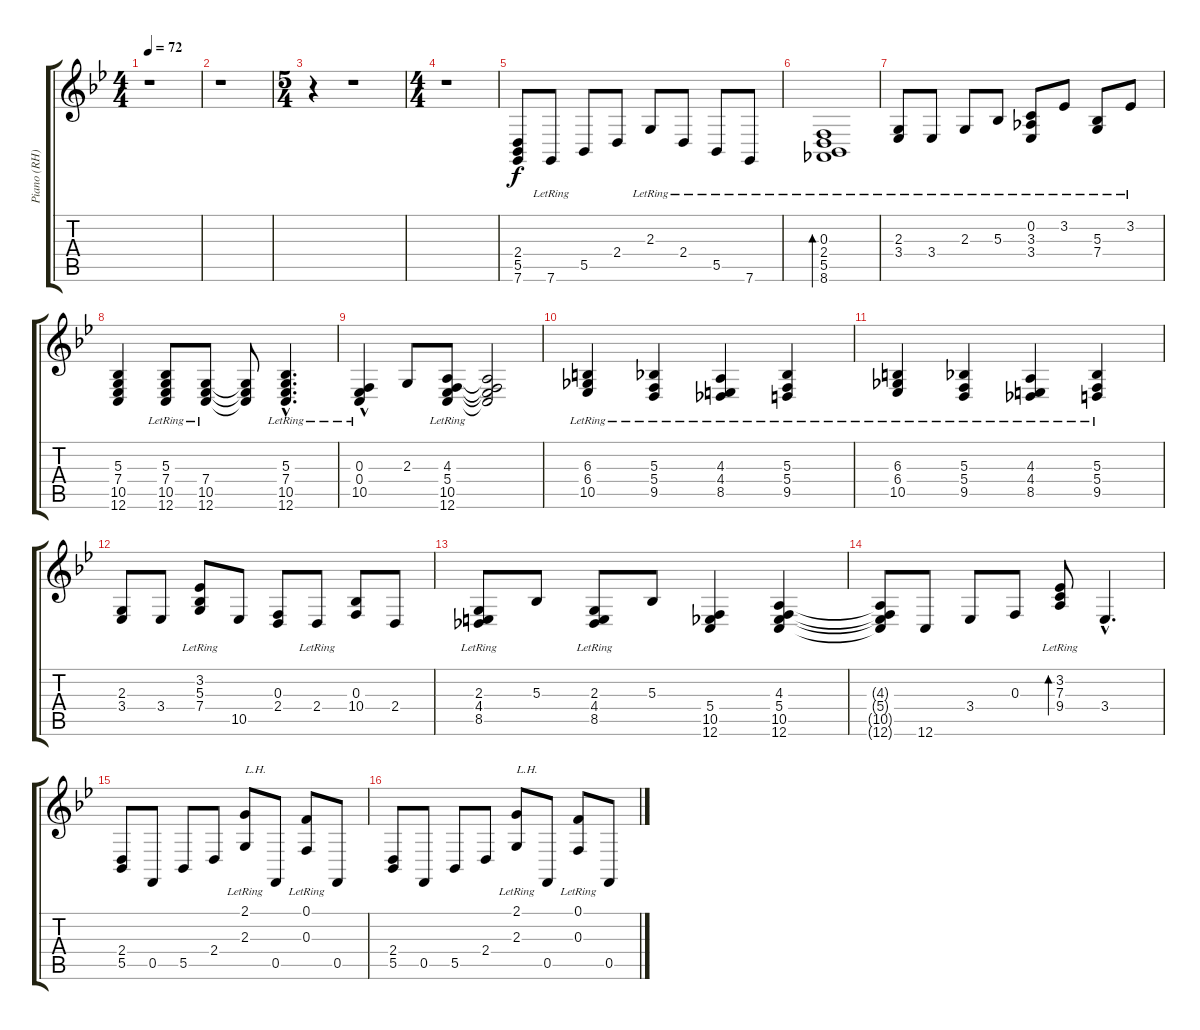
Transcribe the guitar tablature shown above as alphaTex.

\track ("Piano (RH) [Print]" "Piano (RH)") {instrument brightacousticpiano}
\staff {score tabs}
\tuning (F4 C4 F3 C3 F2 C2) {hide}
\ts (4 4)
\tempo 72
\clef g2
\ks bb
r.1{dy f instrument brightacousticpiano} |
r.1 |
\ts (5 4)
r.4 r.1 |
\ts (4 4)
r.1 |
(2.4 5.5 7.6).8 7.6{lr}.8 5.5.8 2.4.8 2.3{lr}.8 2.4{lr}.8 5.5{lr}.8 7.6{lr}.8 |
(0.3{lr} 2.4{lr} 5.5 8.6).1{bd 240} |
(2.3{lr} 3.4{lr}).8 3.4{lr}.8 2.3{lr}.8 5.3{lr}.8 (0.2{lr} 3.3{lr} 3.4).8 3.2{lr}.8 (5.3{lr} 7.4).8 3.2{lr}.8 |
(5.3 7.4 10.5 12.6).4 (5.3 7.4{lr} 10.5 12.6).8 (7.4 10.5{lr} 12.6).8 (7.4{t} 10.5{t} 12.6{t}).8 (5.3{hac} 7.4{hac lr} 10.5{hac lr} 12.6{hac}).4{d} |
(0.3 0.4{hac lr} 10.5{hac}).4 2.3.8 (4.3{lr} 5.4{lr} 10.5 12.6).8 (4.3{t} 5.4{t} 10.5{t} 12.6{t}).2 |
(6.3 6.4{lr} 10.5).4 (5.3 5.4{lr} 9.5).4 (4.3{lr} 4.4{lr} 8.5).4 (5.3{lr} 5.4{lr} 9.5).4 |
(6.3 6.4{lr} 10.5).4 (5.3 5.4{lr} 9.5).4 (4.3{lr} 4.4{lr} 8.5).4 (5.3{lr} 5.4{lr} 9.5).4 |
(2.3 3.4).8 3.4.8 (3.2{lr} 5.3{lr} 7.4).8 10.5.8 (0.3 2.4).8 2.4{lr}.8 (0.3 10.4).8 2.4.8 |
(2.3{lr} 4.4 8.5{lr}).8 5.3.8 (2.3{lr} 4.4 8.5{lr}).8 5.3.8 (5.4 10.5 12.6).4 (4.3 5.4 10.5 12.6).4 |
(4.3{t} 5.4{t} 10.5{t} 12.6{t}).8 12.6.8 3.4.8 0.3.8 (3.2 7.3 9.4{lr}).8{bd 240} 3.4{hac}.4{d} |
(2.4 5.5).8 0.5.8 5.5.8 2.4.8 (2.1{lr} 2.3).8{txt "L.H."} 0.5.8 (0.1{lr} 0.3).8 0.5.8 |
(2.4 5.5).8 0.5.8 5.5.8 2.4.8 (2.1{lr} 2.3).8{txt "L.H."} 0.5.8 (0.1{lr} 0.3).8 0.5.8
